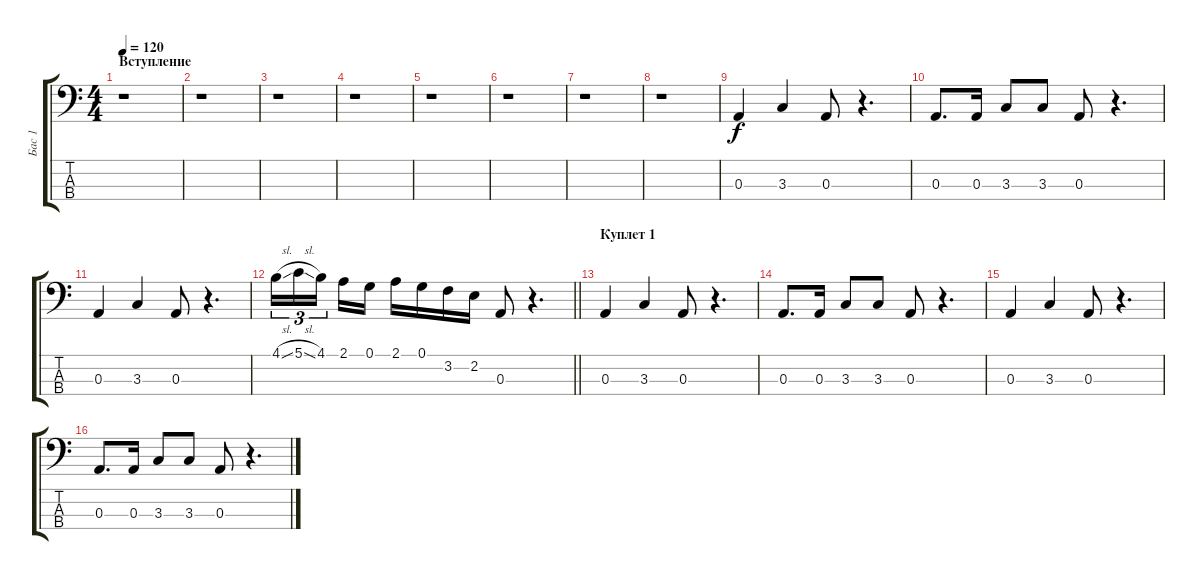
\track ("Бас 1" "Бас 1") {instrument electricbasspick}
\staff {score tabs}
\tuning (G2 D2 A1 E1) {hide}
\ts (4 4)
\section ("" "Вступление")
\tempo 120
\clef f4
\ks c
r.1{dy f instrument electricbasspick} |
r.1 |
r.1 |
r.1 |
r.1 |
r.1 |
r.1 |
r.1 |
0.3.4 3.3.4 0.3.8 r.4{d} |
0.3.8{d} 0.3.16 3.3.8 3.3.8 0.3.8 r.4{d} |
0.3.4 3.3.4 0.3.8 r.4{d} |
\barLineRight lightlight
4.1{sl}.16{tu (3 2)} 5.1{sl}.16{tu (3 2)} 4.1.16{tu (3 2) beam splitsecondary} 2.1.16 0.1.16 2.1.16 0.1.16 3.2.16 2.2.16 0.3.8 r.4{d} |
\section ("" "Куплет 1")
0.3.4 3.3.4 0.3.8 r.4{d} |
0.3.8{d} 0.3.16 3.3.8 3.3.8 0.3.8 r.4{d} |
0.3.4 3.3.4 0.3.8 r.4{d} |
0.3.8{d} 0.3.16 3.3.8 3.3.8 0.3.8 r.4{d}
